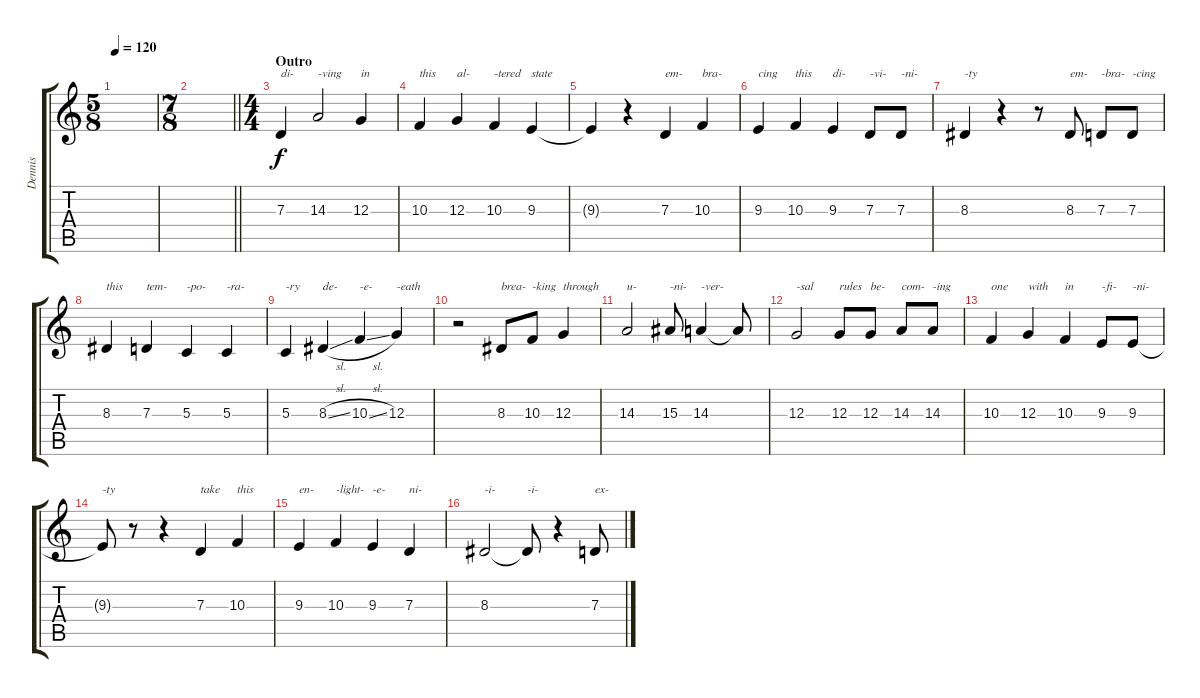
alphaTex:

\track ("Dennis" "Dennis") {instrument tenorsax}
\staff {score tabs}
\tuning (E4 B3 G3 D3 A2 E2) {hide}
\ts (5 8)
\tempo 120
\clef g2
\ks c
|
\ts (7 8)
\barLineRight lightlight
|
\ts (4 4)
\section ("" "Outro")
7.3.4{txt "di-"} 14.3.2{txt "-ving"} 12.3.4{txt "in"} |
10.3.4{txt "this"} 12.3.4{txt "al-"} 10.3.4{txt "-tered"} 9.3.4{txt "state"} |
9.3{t}.4 r.4 7.3.4{txt "em-"} 10.3.4{txt "bra-"} |
9.3.4{txt "cing"} 10.3.4{txt "this"} 9.3.4{txt "di-"} 7.3.8{txt "-vi-"} 7.3.8{txt "-ni-"} |
8.3.4{txt "-ty"} r.4 r.8 8.3.8{txt "em-"} 7.3.8{txt "-bra-"} 7.3.8{txt "-cing"} |
8.3.4{txt "this"} 7.3.4{txt "tem-"} 5.3.4{txt "-po-"} 5.3.4{txt "-ra-"} |
5.3.4{txt "-ry"} 8.3{sl}.4{txt "de-"} 10.3{sl}.4{txt "-e-"} 12.3.4{txt "-eath"} |
r.2 8.3.8{txt "brea-"} 10.3.8{txt "-king"} 12.3.4{txt "through"} |
14.3.2{txt "u-"} 15.3.8{txt "-ni-"} 14.3.4{txt "-ver-"} 14.3{t}.8 |
12.3.2{txt "-sal"} 12.3.8{txt "rules"} 12.3.8{txt "be-"} 14.3.8{txt "com-"} 14.3.8{txt "-ing"} |
10.3.4{txt "one"} 12.3.4{txt "with"} 10.3.4{txt "in"} 9.3.8{txt "-fi-"} 9.3.8{txt "-ni-"} |
9.3{t}.8{txt "-ty"} r.8 r.4 7.3.4{txt "take"} 10.3.4{txt "this"} |
9.3.4{txt "en-"} 10.3.4{txt "-light-"} 9.3.4{txt "-e-"} 7.3.4{txt "ni-"} |
8.3.2{txt "-i-"} 8.3{t}.8{txt "-i-"} r.4 7.3.8{txt "ex-"}
